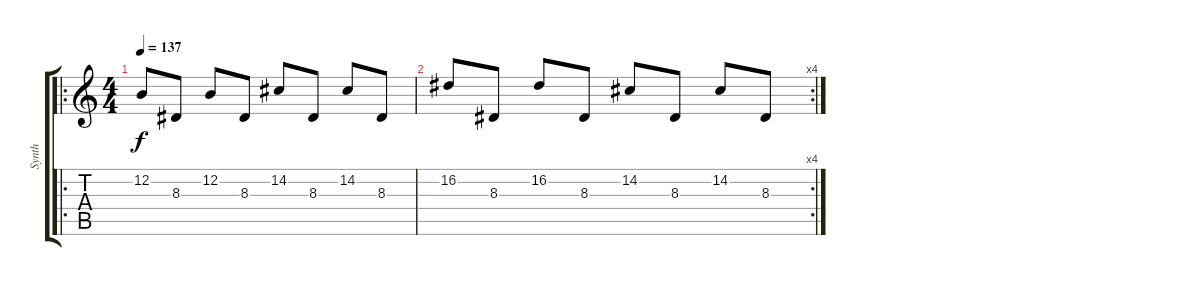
\track ("Synth" "Synth") {instrument fx4atmosphere}
\staff {score tabs}
\tuning (E4 B3 G3 D3 A2 E2) {hide}
\ro
\ts (4 4)
\tempo 137
\clef g2
\ks c
12.2.8{dy f} 8.3.8 12.2.8 8.3.8 14.2.8 8.3.8 14.2.8 8.3.8 |
\rc 4
16.2.8 8.3.8 16.2.8 8.3.8 14.2.8 8.3.8 14.2.8 8.3.8
